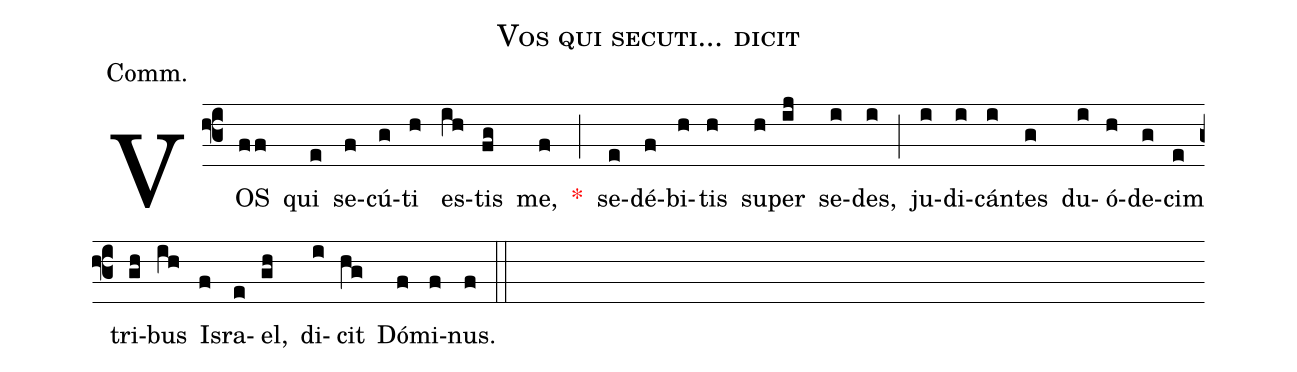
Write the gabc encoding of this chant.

name:Vos qui secuti... dicit;
annotation:Comm.;
mode:II.;
office-part:Communion;
%%
(f3) VOS(ff) qui(e) se(f)cú(g)ti(h) es(ih)tis(fg) me,(f) <v>\red{*}</v>(;) se(e)dé(f)bi(h)tis(h) su(h)per(ij) se(i)des,(i) (;) ju(i)di(i)cán(i)tes(g) du(i)ó(h)de(g)cim(e) tri(gh)bus(ih) Is(f)ra(e)el,(gh) di(i)cit(hg) Dó(f)mi(f)nus.(f) (::)
